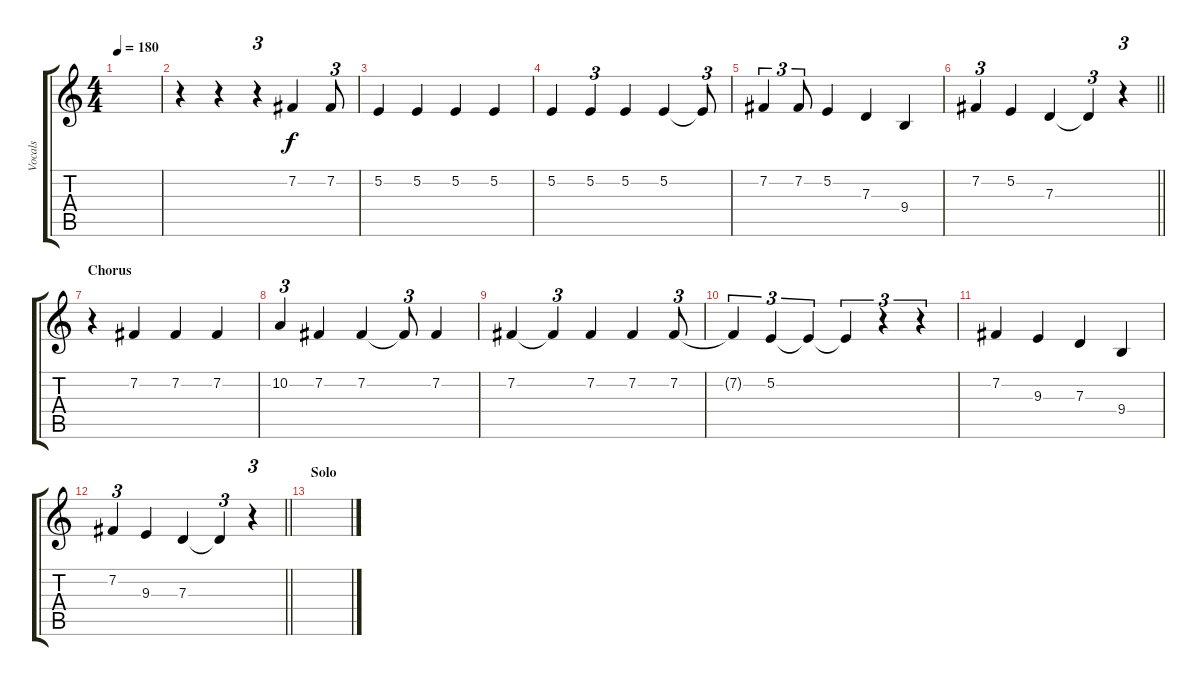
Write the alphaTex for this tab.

\track ("Vocals" "Vocals") {instrument altosax}
\staff {score tabs}
\tuning (E4 B3 G3 D3 A2 E2) {hide}
\ts (4 4)
\tempo 180
\clef g2
\ks c
|
r.4 r.4 r.4{tu (3 2)} 7.2.4 7.2.8{tu (3 2)} |
5.2.4 5.2.4 5.2.4 5.2.4 |
5.2.4 5.2.4{tu (3 2)} 5.2.4 5.2.4 5.2{t}.8{tu (3 2)} |
7.2.4{tu (3 2)} 7.2.8{tu (3 2)} 5.2.4 7.3.4 9.4.4 |
\barLineRight lightlight
7.2.4{tu (3 2)} 5.2.4 7.3.4 7.3{t}.4{tu (3 2)} r.4{tu (3 2)} |
\section ("" "Chorus")
r.4 7.2.4 7.2.4 7.2.4 |
10.2.4{tu (3 2)} 7.2.4 7.2.4 7.2{t}.8{tu (3 2)} 7.2.4 |
7.2.4 7.2{t}.4{tu (3 2)} 7.2.4 7.2.4 7.2.8{tu (3 2)} |
7.2{t}.4{tu (3 2)} 5.2.4{tu (3 2)} 5.2{t}.4{tu (3 2)} 5.2{t}.4{tu (3 2)} r.4{tu (3 2)} r.4{tu (3 2)} |
7.2.4 9.3.4 7.3.4 9.4.4 |
\barLineRight lightlight
7.2.4{tu (3 2)} 9.3.4 7.3.4 7.3{t}.4{tu (3 2)} r.4{tu (3 2)} |
\section ("" "Solo")
